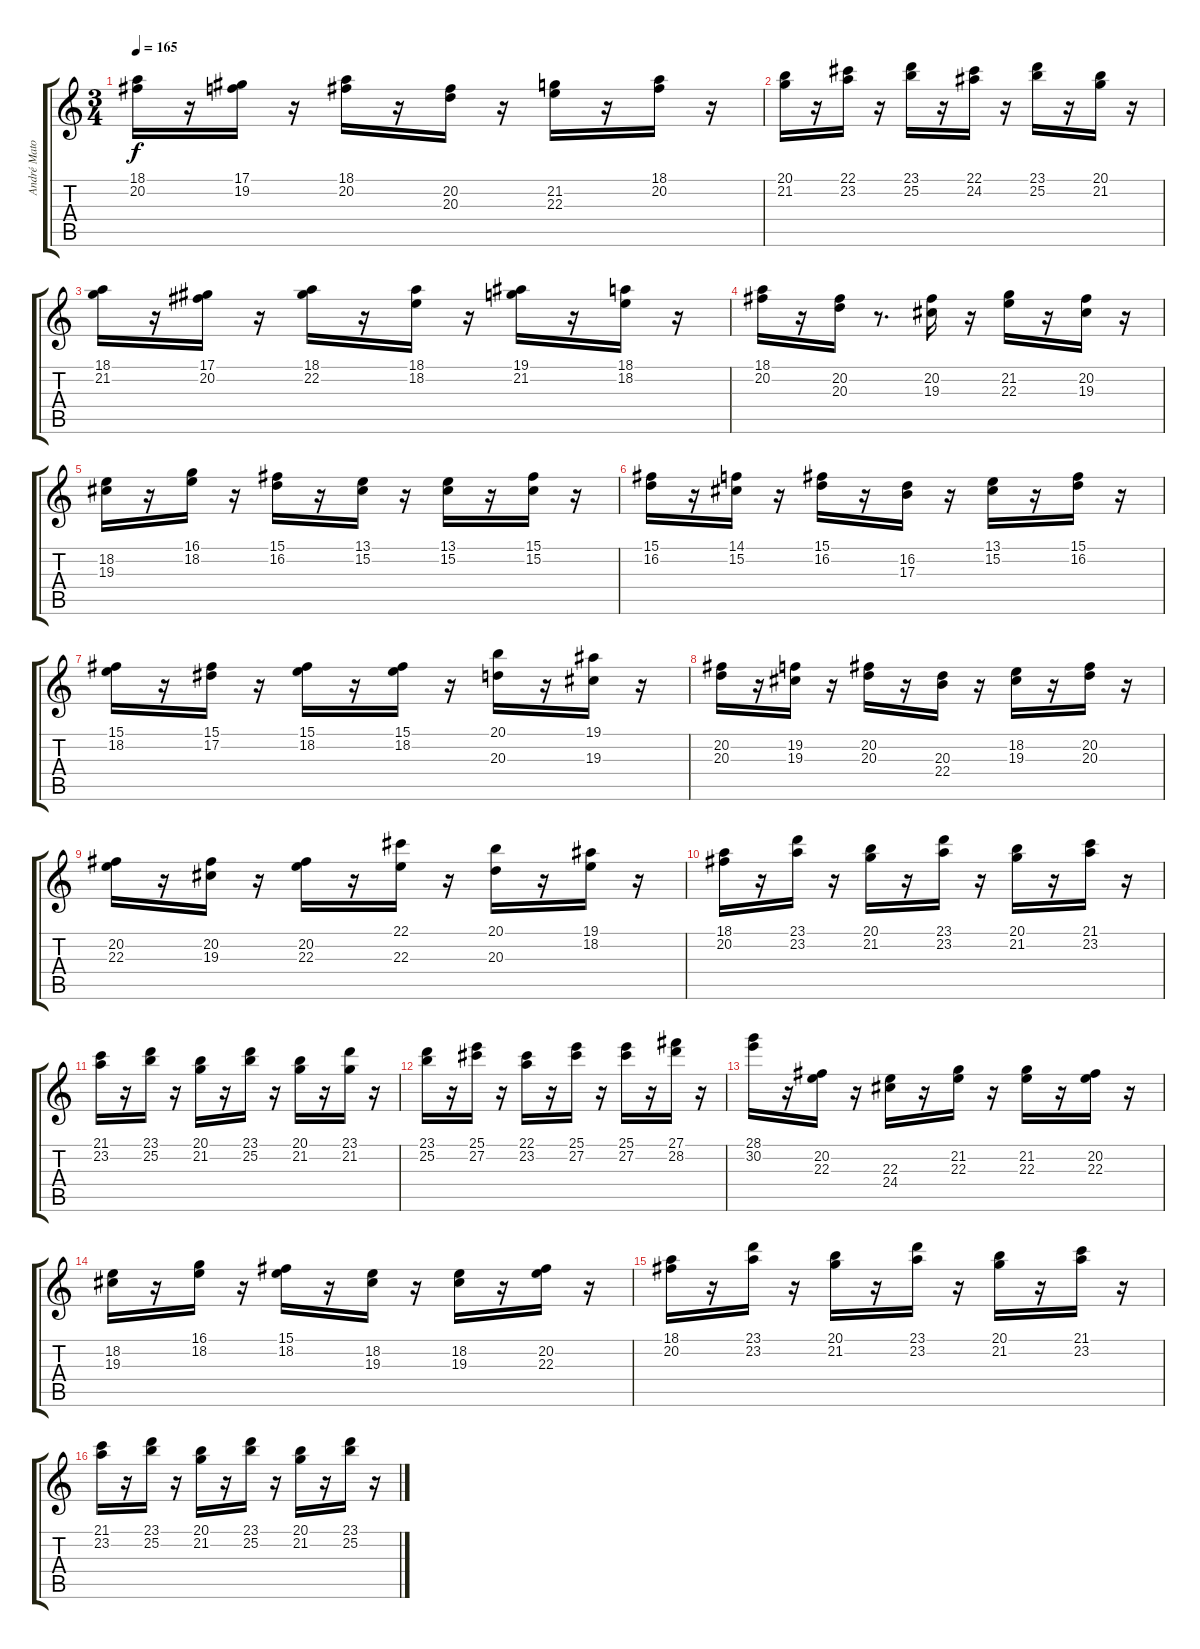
\track ("André Matos (Teclado)" "André Mato") {instrument stringensemble1}
\staff {score tabs}
\tuning (Eb4 Bb3 Gb3 Db3 Ab2 Eb2) {hide}
\ts (3 4)
\tempo 165
\clef g2
\ks c
(18.1 20.2).16{dy f} r.16 (17.1 19.2).16 r.16 (18.1 20.2).16 r.16 (20.2 20.3).16 r.16 (21.2 22.3).16 r.16 (18.1 20.2).16 r.16 |
(20.1 21.2).16 r.16 (22.1 23.2).16 r.16 (23.1 25.2).16 r.16 (22.1 24.2).16 r.16 (23.1 25.2).16 r.16 (20.1 21.2).16 r.16 |
(18.1 21.2).16 r.16 (17.1 20.2).16 r.16 (18.1 22.2).16 r.16 (18.1 18.2).16 r.16 (19.1 21.2).16 r.16 (18.1 18.2).16 r.16 |
(18.1 20.2).16 r.16 (20.2 20.3).16 r.8{d} (20.2 19.3).16 r.16 (21.2 22.3).16 r.16 (20.2 19.3).16 r.16 |
(18.2 19.3).16 r.16 (16.1 18.2).16 r.16 (15.1 16.2).16 r.16 (13.1 15.2).16 r.16 (13.1 15.2).16 r.16 (15.1 15.2).16 r.16 |
(15.1 16.2).16 r.16 (14.1 15.2).16 r.16 (15.1 16.2).16 r.16 (16.2 17.3).16 r.16 (13.1 15.2).16 r.16 (15.1 16.2).16 r.16 |
(15.1 18.2).16 r.16 (15.1 17.2).16 r.16 (15.1 18.2).16 r.16 (15.1 18.2).16 r.16 (20.1 20.3).16 r.16 (19.1 19.3).16 r.16 |
(20.2 20.3).16 r.16 (19.2 19.3).16 r.16 (20.2 20.3).16 r.16 (20.3 22.4).16 r.16 (18.2 19.3).16 r.16 (20.2 20.3).16 r.16 |
(20.2 22.3).16 r.16 (20.2 19.3).16 r.16 (20.2 22.3).16 r.16 (22.1 22.3).16 r.16 (20.1 20.3).16 r.16 (19.1 18.2).16 r.16 |
(18.1 20.2).16 r.16 (23.1 23.2).16 r.16 (20.1 21.2).16 r.16 (23.1 23.2).16 r.16 (20.1 21.2).16 r.16 (21.1 23.2).16 r.16 |
(21.1 23.2).16 r.16 (23.1 25.2).16 r.16 (20.1 21.2).16 r.16 (23.1 25.2).16 r.16 (20.1 21.2).16 r.16 (23.1 21.2).16 r.16 |
(23.1 25.2).16 r.16 (25.1 27.2).16 r.16 (22.1 23.2).16 r.16 (25.1 27.2).16 r.16 (25.1 27.2).16 r.16 (27.1 28.2).16 r.16 |
(28.1 30.2).16 r.16 (20.2 22.3).16 r.16 (22.3 24.4).16 r.16 (21.2 22.3).16 r.16 (21.2 22.3).16 r.16 (20.2 22.3).16 r.16 |
(18.2 19.3).16 r.16 (16.1 18.2).16 r.16 (15.1 18.2).16 r.16 (18.2 19.3).16 r.16 (18.2 19.3).16 r.16 (20.2 22.3).16 r.16 |
(18.1 20.2).16 r.16 (23.1 23.2).16 r.16 (20.1 21.2).16 r.16 (23.1 23.2).16 r.16 (20.1 21.2).16 r.16 (21.1 23.2).16 r.16 |
(21.1 23.2).16 r.16 (23.1 25.2).16 r.16 (20.1 21.2).16 r.16 (23.1 25.2).16 r.16 (20.1 21.2).16 r.16 (23.1 25.2).16 r.16
